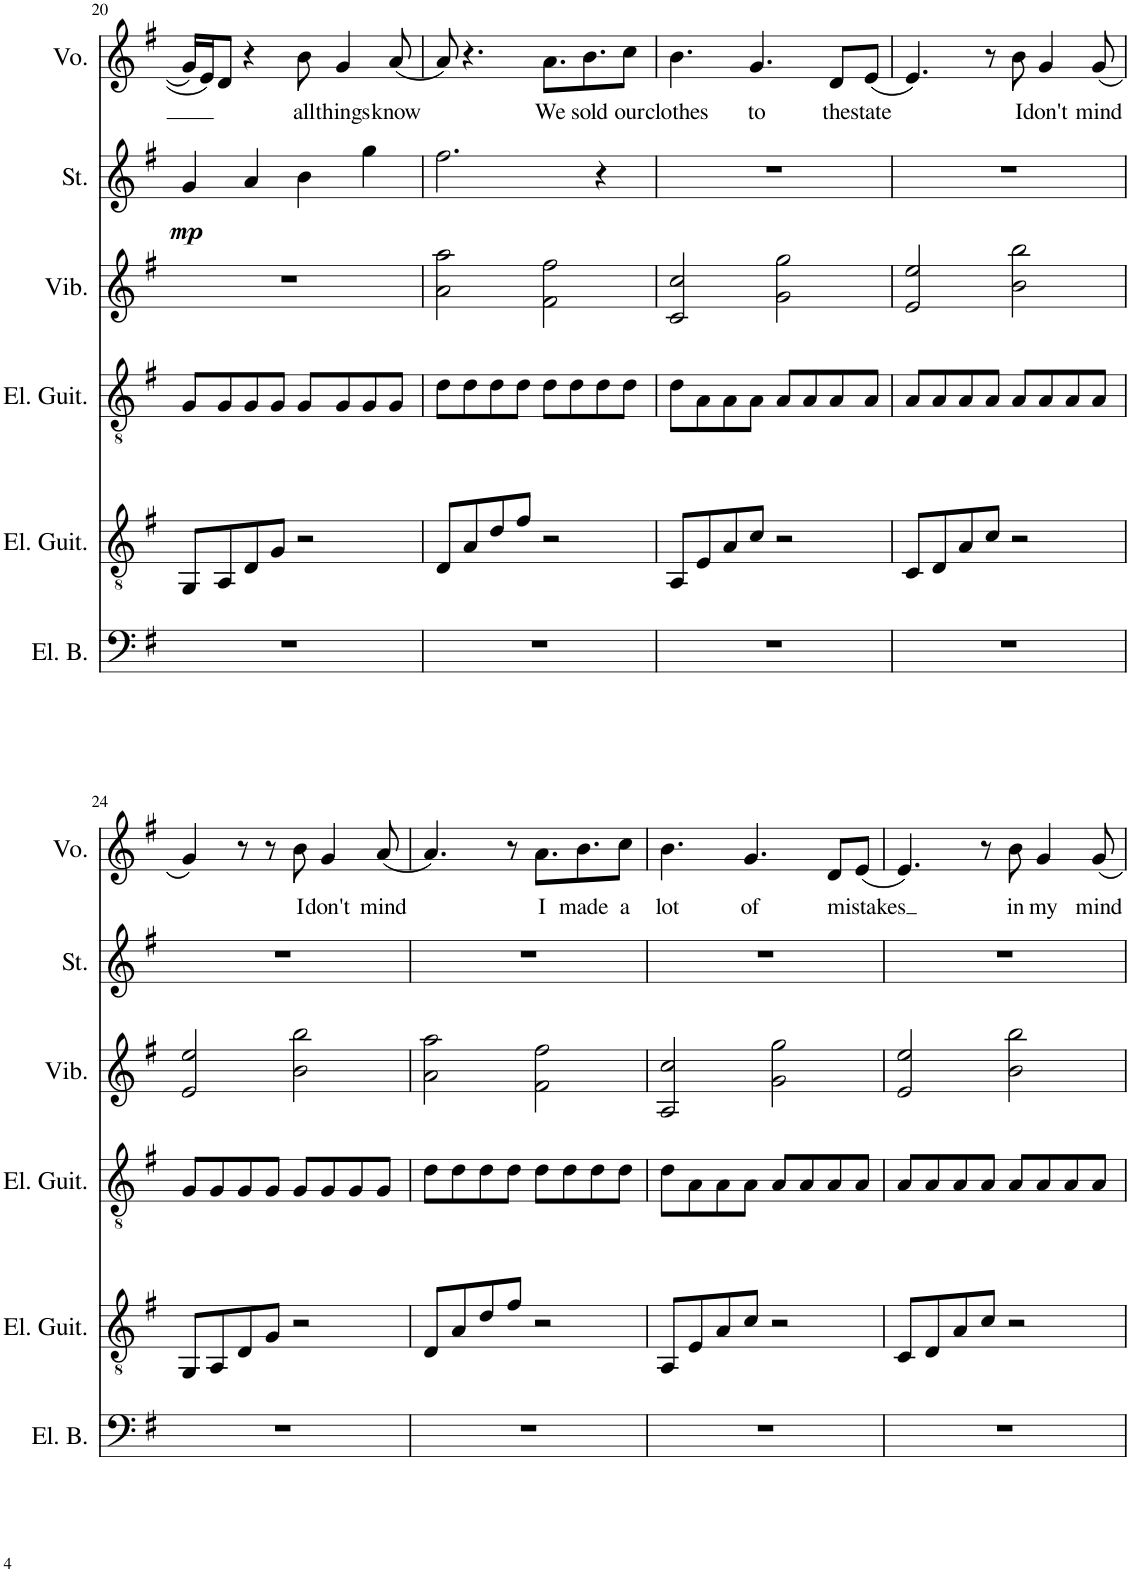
**kern	**kern	**kern	**kern	**kern	**dynam	**kern	**text
*part6	*part5	*part4	*part3	*part2	*part2	*part1	*part1
*staff6	*staff5	*staff4	*staff3	*staff2	*staff2	*staff1	*staff1
*I"Electric Bass	*I"Electric Guitar	*I"Electric Guitar	*I"Vibraphone	*I"Strings	*	*I"Voice	*
*I'El. B.	*I'El. Guit.	*I'El. Guit.	*I'Vib.	*I'St.	*	*I'Vo.	*
!!LO:PB:g=z
*clefF4	*clefGv2	*clefGv2	*clefG2	*clefG2	*	*clefG2	*
*Trd7c12	*Trd7c12	*Trd7c12	*	*	*	*	*
*k[f#]	*k[f#]	*k[f#]	*k[f#]	*k[f#]	*	*k[f#]	*
*M4/4	*M4/4	*M4/4	*M4/4	*M4/4	*	*M4/4	*
=20	=20	=20	=20	=20	=20	=20	=20
!	!	!	!	!	!LO:DY:b	!	!
1r	8GG/L	8G/L	1r	4g/	mp	16g/LL	.
.	.	.	.	.	.	16e/J	.
.	8AA/	8G/	.	.	.	8d/J	.
.	8D/	8G/	.	4a/	.	4r	.
.	8G/J	8G/J	.	.	.	.	.
!	!	!	!	!	!	!	!LO:LY:b
.	2r	8G/L	.	4b\	.	8b\	all
!	!	!	!	!	!	!	!LO:LY:b
.	.	8G/	.	.	.	4g/	things
.	.	8G/	.	4gg\	.	.	.
!	!	!	!	!	!	!	!LO:LY:b
.	.	8G/J	.	.	.	(8a/	know
=21	=21	=21	=21	=21	=21	=21	=21
1r	8D/L	8d\L	2a\ 2aa\	2.ff#\	.	8a/)	.
.	8A/	8d\	.	.	.	4.r	.
.	8d/	8d\	.	.	.	.	.
.	8f#/J	8d\J	.	.	.	.	.
!	!	!	!	!	!	!	!LO:LY:b
.	2r	8d\L	2f#\ 2ff#\	.	.	8.a\L	We
.	.	8d\	.	.	.	.	.
!	!	!	!	!	!	!	!LO:LY:b
.	.	.	.	.	.	8.b\	sold
.	.	8d\	.	4r	.	.	.
!	!	!	!	!	!	!	!LO:LY:b
.	.	8d\J	.	.	.	8cc\J	our
=22	=22	=22	=22	=22	=22	=22	=22
!	!	!	!	!	!	!	!LO:LY:b
1r	8AA/L	8d\L	2c/ 2cc/	1r	.	4.b\	clothes
.	8E/	8A\	.	.	.	.	.
.	8A/	8A\	.	.	.	.	.
!	!	!	!	!	!	!	!LO:LY:b
.	8c/J	8A\J	.	.	.	4.g/	to
.	2r	8A/L	2g\ 2gg\	.	.	.	.
.	.	8A/	.	.	.	.	.
!	!	!	!	!	!	!	!LO:LY:b
.	.	8A/	.	.	.	8d/L	the
!	!	!	!	!	!	!	!LO:LY:b
.	.	8A/J	.	.	.	(8e/J	state
=23	=23	=23	=23	=23	=23	=23	=23
1r	8C/L	8A/L	2e/ 2ee/	1r	.	4.e/)	.
.	8D/	8A/	.	.	.	.	.
.	8A/	8A/	.	.	.	.	.
.	8c/J	8A/J	.	.	.	8r	.
!	!	!	!	!	!	!	!LO:LY:b
.	2r	8A/L	2b\ 2bb\	.	.	8b\	I
!	!	!	!	!	!	!	!LO:LY:b
.	.	8A/	.	.	.	4g/	don't
.	.	8A/	.	.	.	.	.
!	!	!	!	!	!	!	!LO:LY:b
.	.	8A/J	.	.	.	(8g/	mind
!!LO:LB:g=z
=24	=24	=24	=24	=24	=24	=24	=24
1r	8GG/L	8G/L	2e/ 2ee/	1r	.	4g/)	.
.	8AA/	8G/	.	.	.	.	.
.	8D/	8G/	.	.	.	8r	.
.	8G/J	8G/J	.	.	.	8r	.
!	!	!	!	!	!	!	!LO:LY:b
.	2r	8G/L	2b\ 2bb\	.	.	8b\	I
!	!	!	!	!	!	!	!LO:LY:b
.	.	8G/	.	.	.	4g/	don't
.	.	8G/	.	.	.	.	.
!	!	!	!	!	!	!	!LO:LY:b
.	.	8G/J	.	.	.	(8a/	mind
=25	=25	=25	=25	=25	=25	=25	=25
1r	8D/L	8d\L	2a\ 2aa\	1r	.	4.a/)	.
.	8A/	8d\	.	.	.	.	.
.	8d/	8d\	.	.	.	.	.
.	8f#/J	8d\J	.	.	.	8r	.
!	!	!	!	!	!	!	!LO:LY:b
.	2r	8d\L	2f#\ 2ff#\	.	.	8.a\L	I
.	.	8d\	.	.	.	.	.
!	!	!	!	!	!	!	!LO:LY:b
.	.	.	.	.	.	8.b\	made
.	.	8d\	.	.	.	.	.
!	!	!	!	!	!	!	!LO:LY:b
.	.	8d\J	.	.	.	8cc\J	a
=26	=26	=26	=26	=26	=26	=26	=26
!	!	!	!	!	!	!	!LO:LY:b
1r	8AA/L	8d\L	2A/ 2cc/	1r	.	4.b\	lot
.	8E/	8A\	.	.	.	.	.
.	8A/	8A\	.	.	.	.	.
!	!	!	!	!	!	!	!LO:LY:b
.	8c/J	8A\J	.	.	.	4.g/	of
.	2r	8A/L	2g\ 2gg\	.	.	.	.
.	.	8A/	.	.	.	.	.
!	!	!	!	!	!	!	!LO:LY:b
.	.	8A/	.	.	.	8d/L	mistakes
.	.	8A/J	.	.	.	(8e/J	.
=27	=27	=27	=27	=27	=27	=27	=27
1r	8C/L	8A/L	2e/ 2ee/	1r	.	4.e/)	.
.	8D/	8A/	.	.	.	.	.
.	8A/	8A/	.	.	.	.	.
.	8c/J	8A/J	.	.	.	8r	.
!	!	!	!	!	!	!	!LO:LY:b
.	2r	8A/L	2b\ 2bb\	.	.	8b\	in
!	!	!	!	!	!	!	!LO:LY:b
.	.	8A/	.	.	.	4g/	my
.	.	8A/	.	.	.	.	.
!	!	!	!	!	!	!	!LO:LY:b
.	.	8A/J	.	.	.	8g/	mind
=	=	=	=	=	=	=	=
*-	*-	*-	*-	*-	*-	*-	*-
